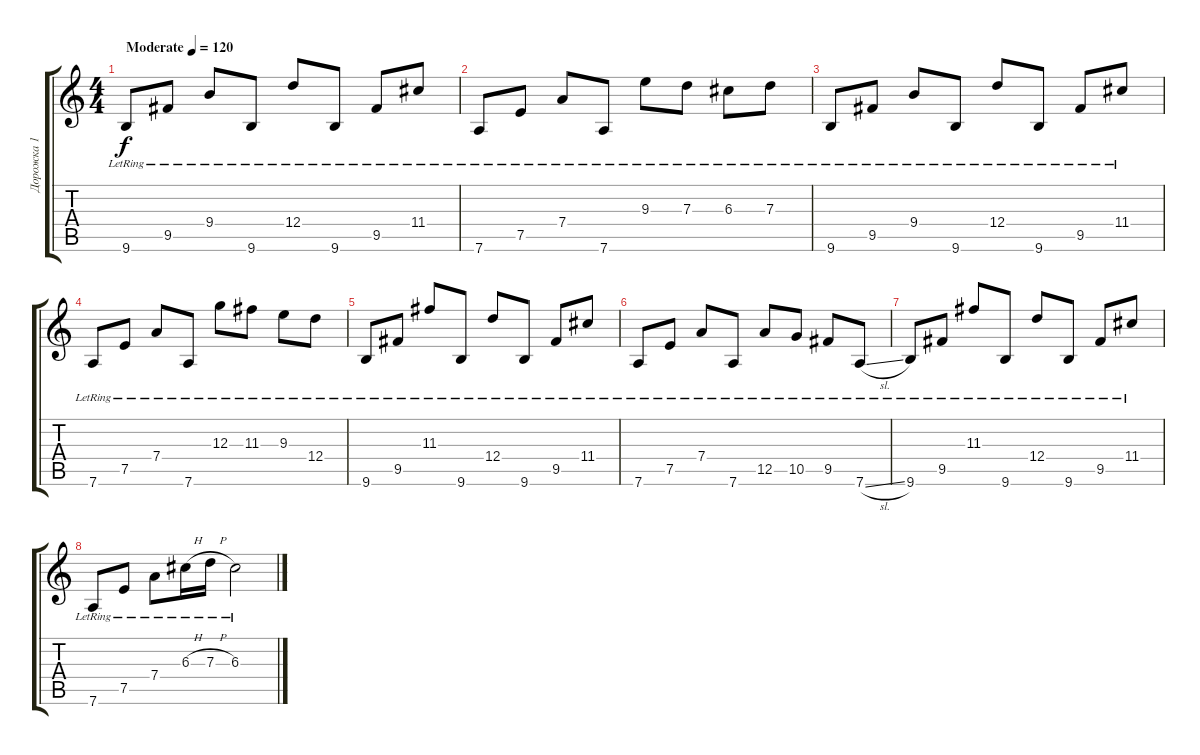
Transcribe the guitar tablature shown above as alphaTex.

\track ("Дорожка 1" "Дорожка 1") {instrument acousticguitarsteel}
\staff {score tabs}
\tuning (E4 B3 G3 D3 A2 D2) {hide}
\ts (4 4)
\tempo (120 "Moderate")
\clef g2
\ks c
9.6{lr}.8{dy f instrument acousticguitarsteel} 9.5{lr}.8 9.4{lr}.8 9.6{lr}.8 12.4{lr}.8 9.6{lr}.8 9.5{lr}.8 11.4{lr}.8 |
7.6{lr}.8 7.5{lr}.8 7.4{lr}.8 7.6{lr}.8 9.3{lr}.8 7.3{lr}.8 6.3{lr}.8 7.3{lr}.8 |
9.6{lr}.8 9.5{lr}.8 9.4{lr}.8 9.6{lr}.8 12.4{lr}.8 9.6{lr}.8 9.5{lr}.8 11.4{lr}.8 |
7.6{lr}.8 7.5{lr}.8 7.4{lr}.8 7.6{lr}.8 12.3{lr}.8 11.3{lr}.8 9.3{lr}.8 12.4{lr}.8 |
9.6{lr}.8 9.5{lr}.8 11.3{lr}.8 9.6{lr}.8 12.4{lr}.8 9.6{lr}.8 9.5{lr}.8 11.4{lr}.8 |
7.6{lr}.8 7.5{lr}.8 7.4{lr}.8 7.6{lr}.8 12.5{lr}.8 10.5{lr}.8 9.5{lr}.8 7.6{sl lr}.8 |
9.6{lr}.8 9.5{lr}.8 11.3{lr}.8 9.6{lr}.8 12.4{lr}.8 9.6{lr}.8 9.5{lr}.8 11.4{lr}.8 |
7.6{lr}.8 7.5{lr}.8 7.4{lr}.8 6.3{h lr}.16 7.3{h lr}.16 6.3{lr}.2
